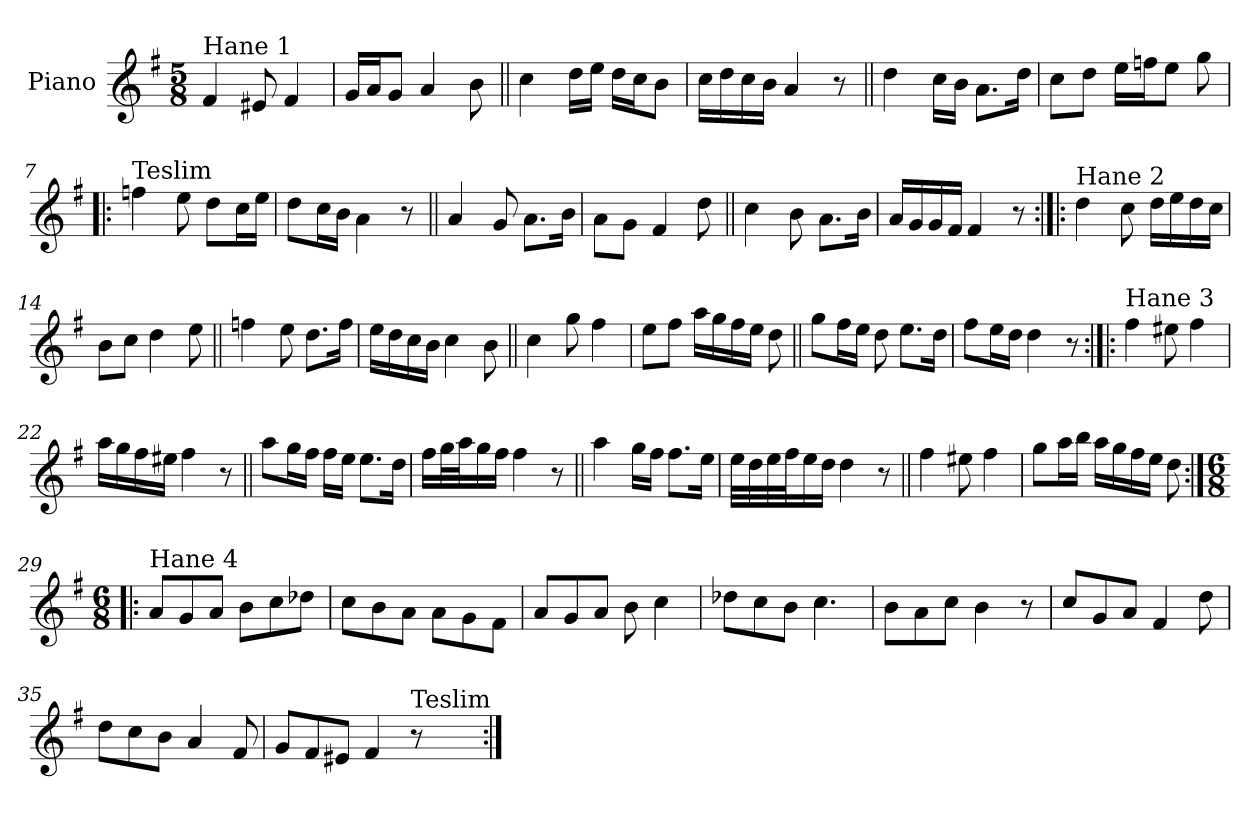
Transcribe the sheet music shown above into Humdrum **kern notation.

**kern
*part1
*staff1
*I"Piano
*I'Pno.
*clefG2
*k[f#]
*M5/8
=1
!LO:TX:a:t=Hane 1
4f#/
8e#X/
4f#/
=2
16g/LL
16a/J
8g/J
4a/
8b\
=3||
4cc\
16dd\LL
16ee\JJ
16dd\LL
16cc\J
8b\J
=4
16cc\LL
16dd\
16cc\
16b\JJ
4a/
8r
!!LO:LB:g=z
=5||
4dd\
16cc\LL
16b\JJ
8.a\L
16dd\Jk
=6
8cc\L
8dd\J
16ee\LL
16ffn\J
8ee\J
8gg\
=7!|:
!LO:TX:a:t=Teslim
4ffn\
8ee\
8dd\L
16cc\L
16ee\JJ
=8
8dd\L
16cc\L
16b\JJ
4a\
8r
!!LO:LB:g=z
=9||
4a/
8g/
8.a\L
16b\Jk
=10
8a\L
8g\J
4f#/
8dd\
=11||
4cc\
8b\
8.a\L
16b\Jk
=12
16a/LL
16g/
16g/
16f#/JJ
4f#/
8r
!!LO:LB:g=z
=13:|!|:
!LO:TX:a:t=Hane 2
4dd\
8cc\
16dd\LL
16ee\
16dd\
16cc\JJ
=14
8b\L
8cc\J
4dd\
8ee\
=15||
4ffn\
8ee\
8.dd\L
16ff\Jk
=16
16ee\LL
16dd\
16cc\
16b\JJ
4cc\
8b\
!!LO:LB:g=z
=17||
4cc\
8gg\
4ff#\
=18
8ee\L
8ff#\J
16aa\LL
16gg\
16ff#\
16ee\JJ
8dd\
=19||
8gg\L
16ff#\L
16ee\JJ
8dd\
8.ee\L
16dd\Jk
=20
8ff#\L
16ee\L
16dd\JJ
4dd\
8r
!!LO:LB:g=z
=21:|!|:
!LO:TX:a:t=Hane 3
4ff#\
8ee#X\
4ff#\
=22
16aa\LL
16gg\
16ff#\
16ee#X\JJ
4ff#\
8r
=23||
8aa\L
16gg\L
16ff#\JJ
16ff#\LL
16ee\JJ
8.ee\L
16dd\Jk
=24
16ff#\LL
32gg\L
32aa\J
16gg\
16ff#\JJ
4ff#\
8r
!!LO:LB:g=z
=25||
4aa\
16gg\LL
16ff#\JJ
8.ff#\L
16ee\Jk
=26
32ee\LLL
32dd\
32ee\
32ff#\J
16ee\
16dd\JJ
4dd\
8r
=27||
4ff#\
8ee#X\
4ff#\
=28
8gg\L
16aa\L
16bb\JJ
16aa\LL
16gg\
16ff#\
16ee\JJ
8dd\
!!LO:LB:g=z
=29:|!|:
*M6/8
!LO:TX:a:t=Hane 4
8a/L
8g/
8a/J
8b\L
8cc\
8dd-X\J
=30
8cc\L
8b\
8a\J
8a\L
8g\
8f#\J
=31
8a/L
8g/
8a/J
8b\
4cc\
=32
8dd-X\L
8cc\
8b\J
4.cc\
!!LO:LB:g=z
=33
8b\L
8a\
8cc\J
4b\
8r
=34
8cc/L
8g/
8a/J
4f#/
8dd\
=35
8dd\L
8cc\
8b\J
4a/
8f#/
=36
8g/L
8f#/
8e#X/J
4f#/
!LO:TX:a:t=Teslim
8r
=:|!
*-
